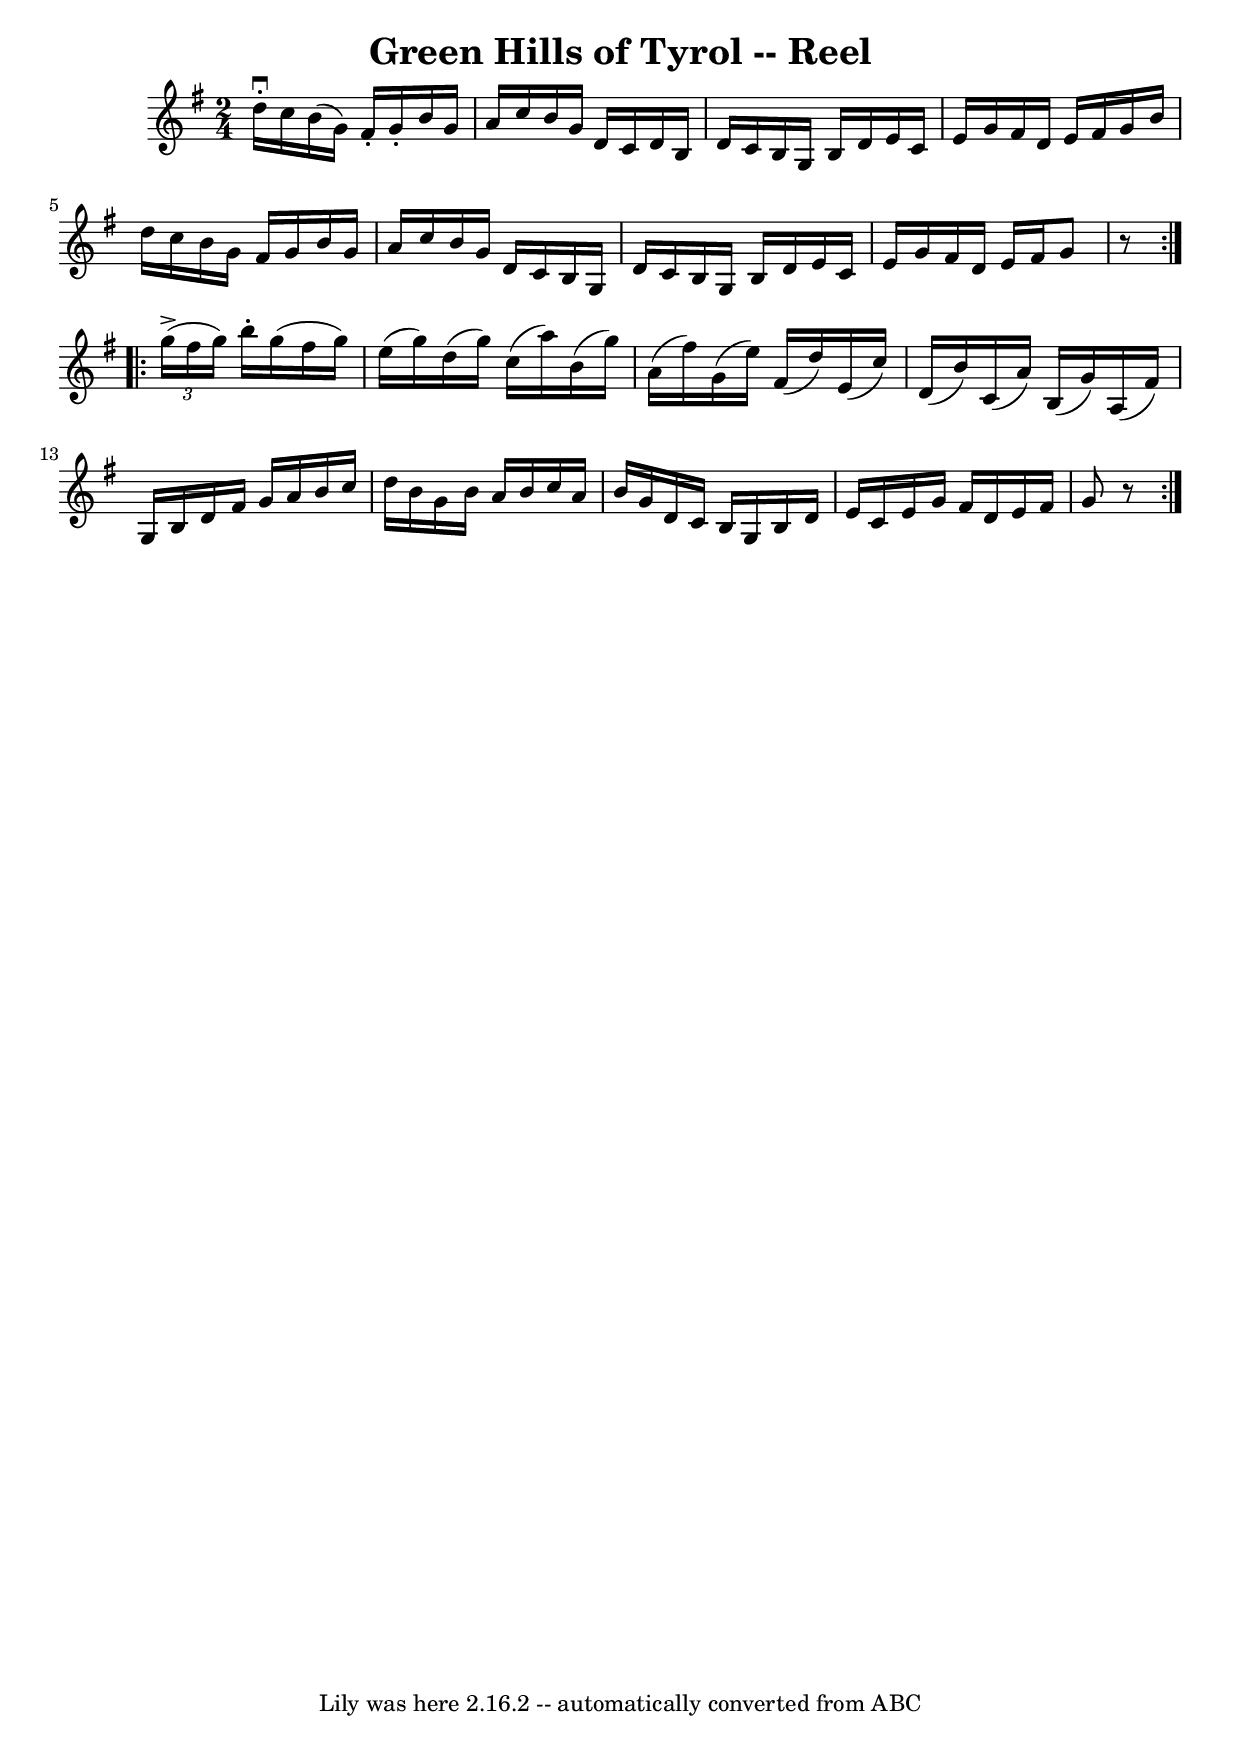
\version "2.16.2"
\include "Mammoth.ily"
\header {
  %% book = "Ryan's Mammoth Collection"
 crossRefNumber = "1"
 footnotes = ""
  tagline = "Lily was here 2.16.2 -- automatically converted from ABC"
  title = "Green Hills of Tyrol -- Reel"

}
voicedefault =  {



  \repeat volta 2 {

    \time 2/4 
    \key g \major d''16^\downbow-. c''16   |
 b'16 (g'16 ) fis'16-. g'16-. b'16 g'16 a'16 c''16    |
 b'16 g'16 d'16 c'16 d'16 b16 d'16 c'16     |
 b16 g16 b16 d'16 e'16 c'16 e'16 g'16     |
 fis'16 d'16 e'16 fis'16 g'16 b'16 d''16 c''16     |
 b'16 g'16 fis'16 g'16 b'16 g'16 a'16 c''16     |
 b'16 g'16 d'16 c'16 b16 g16 d'16 c'16     |
 b16 g16 b16 d'16 e'16 c'16 e'16 g'16     |
 fis'16 d'16 e'16    
 fis'16 g'8    r8 
  } 
  \repeat volta 2 {
    \times 2/3 { g''16^\accent(
		 fis''16 g''16)  	       }  |
 b''16-. g''16 (fis''16 g''16) e''16 (g''16) d''16 (g''16)  |
 c''16 (a''16) b'16 (g''16) a'16 (fis''16) g'16 (e''16) |
 fis'16 ( d''16) e'16 (c''16) d'16 (b'16) c'16 (a'16)  |
 b16 (g'16) a16 (fis'16) g16 b16 d'16 fis'16    |
 g'16 a'16 b'16 c''16 d''16 b'16 g'16 b'16     |
 a'16 b'16 c''16 a'16 b'16 g'16 d'16 c'16     |
 b16 g16 b16 d'16 e'16 c'16 e'16 g'16     |
 fis'16 d'16 e'16 fis'16 g'8    r8   
  }   

}

\score{
  <<

    \context Staff="default"
    {
      \voicedefault 
      
    }

  >>
  \layout {
    
  }
  \midi {
  }

}
